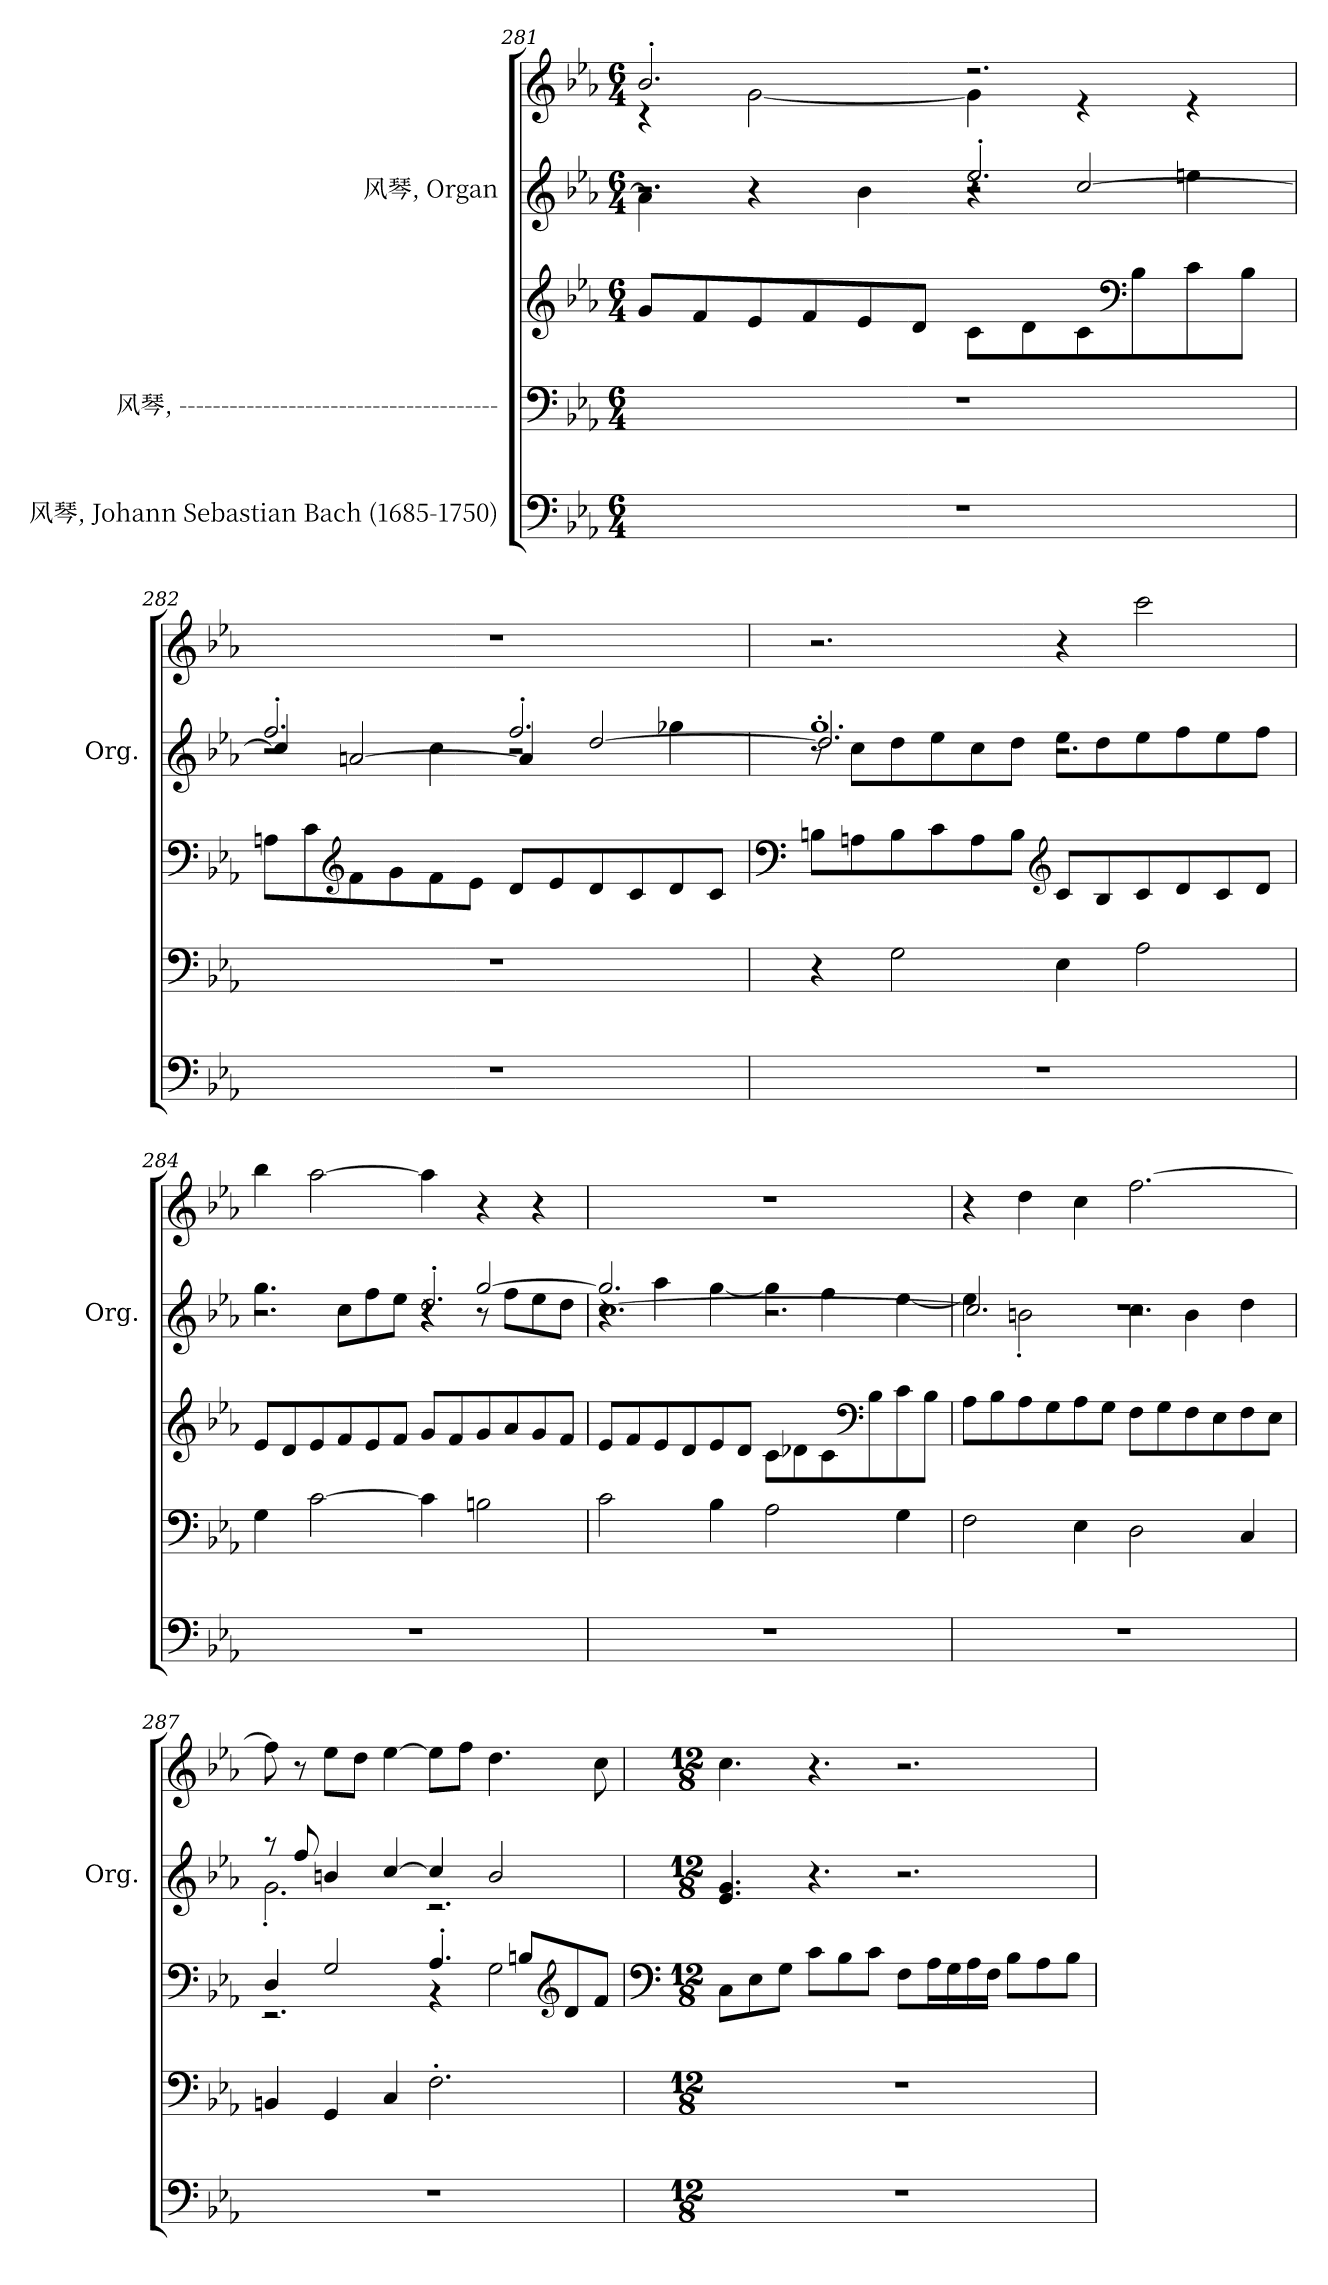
**kern	**kern	**kern	**kern	**kern
*part3	*part2	*part2	*part1	*part1
*staff5	*staff4	*staff3	*staff2	*staff1
*I"风琴, Johann Sebastian Bach   (1685-1750)	*I"风琴, --------------------------------------	*	*I"风琴, Organ	*
*	*	*	*I'Org.	*
*clefF4	*clefF4	*clefG2	*clefG2	*clefG2
*k[b-e-a-]	*k[b-e-a-]	*k[b-e-a-]	*k[b-e-a-]	*k[b-e-a-]
*M6/4	*M6/4	*M6/4	*M6/4	*M6/4
=281	=281	=281	=281	=281
*	*	*	*^	*^
*	*	*	*	*^	*	*
1.r	1.r	8g/L	2.r	4a\]	2.r	2.b-'/	4r
.	.	8f/	.	.	.	.	.
.	.	8e-/	.	4r	.	.	[2g\
.	.	8f/	.	.	.	.	.
.	.	8e-/	.	4b-\	.	.	.
.	.	8d/J	.	.	.	.	.
.	.	8c\L	2.ee-'/	2r	4r	2.r	4g\]
.	.	8d\	.	.	.	.	.
.	.	8c\	.	.	[2cc/	.	4r
*	*	*clefF4	*	*	*	*	*
.	.	8B-\	.	.	.	.	.
.	.	8c\	.	4een\	.	.	4r
.	.	8B-\J	.	.	.	.	.
*	*	*	*	*	*	*v	*v
!!LO:PB:g=z
=282	=282	=282	=282	=282	=282	=282
1.r	1.r	8An\L	2.ff'/	2r	4cc/]	1.r
.	.	8c\	.	.	.	.
*	*	*clefG2	*	*	*	*
.	.	8f\	.	.	[2an/	.
.	.	8g\	.	.	.	.
.	.	8f\	.	4cc\	.	.
.	.	8e-\J	.	.	.	.
.	.	8d/L	2.ff'/	2r	4a/]	.
.	.	8e-/	.	.	.	.
.	.	8d/	.	.	[2dd/	.
.	.	8c/	.	.	.	.
.	.	8d/	.	4gg-X\	.	.
.	.	8c/J	.	.	.	.
=283	=283	=283	=283	=283	=283	=283
*	*	*clefF4	*	*	*	*
1.r	4r	8Bn\L	1.gg'	8r	2.dd/]	2.r
.	.	8An\	.	8cc\L	.	.
.	2G\	8B\	.	8dd\	.	.
.	.	8c\	.	8ee-\	.	.
.	.	8A\	.	8cc\	.	.
.	.	8B\J	.	8dd\J	.	.
*	*	*clefG2	*	*	*	*
.	4E-\	8c/L	.	8ee-\L	2.r	4r
.	.	8B/	.	8dd\	.	.
.	2A-\	8c/	.	8ee-\	.	2ccc\
.	.	8d/	.	8ff\	.	.
.	.	8c/	.	8ee-\	.	.
.	.	8d/J	.	8ff\J	.	.
!!LO:LB:g=z
=284	=284	=284	=284	=284	=284	=284
1.r	4G\	8e-/L	2.r	4.gg\	2.r	4bb-\
.	.	8d/	.	.	.	.
.	[2c\	8e-/	.	.	.	[2aa-\
.	.	8f/	.	8cc\L	.	.
.	.	8e-/	.	8ff\	.	.
.	.	8f/J	.	8ee-\J	.	.
.	4c\]	8g/L	4r	4r	2.dd'/	4aa-\]
.	.	8f/	.	.	.	.
.	2Bn\	8g/	[2gg/	8r	.	4r
.	.	8a-/	.	8ff\L	.	.
.	.	8g/	.	8ee-\	.	4r
.	.	8f/J	.	8dd\J	.	.
=285	=285	=285	=285	=285	=285	=285
1.r	2c\	8e-/L	2.gg/]	4r	[1.cc	1.r
.	.	8f/	.	.	.	.
.	.	8e-/	.	4aa-\	.	.
.	.	8d/	.	.	.	.
.	4B-\	8e-/	.	[4gg\	.	.
.	.	8d/J	.	.	.	.
.	2A-\	8c\L	2.r	4gg\]	.	.
.	.	8d-X\	.	.	.	.
.	.	8c\	.	4ff\	.	.
*	*	*clefF4	*	*	*	*
.	.	8B-\	.	.	.	.
.	4G\	8c\	.	[4ee-\	.	.
.	.	8B-\J	.	.	.	.
=286	=286	=286	=286	=286	=286	=286
*	*	*	*	*	*	*MM157
1.r	2F\	8A-\L	1.r	4ee-\]	2.cc/]	4r
.	.	8B-\	.	.	.	.
.	.	8A-\	.	2bn'\	.	4dd\
.	.	8G\	.	.	.	.
.	4E-\	8A-\	.	.	.	4cc\
.	.	8G\J	.	.	.	.
*	*	*	*	*	*	*MM149
.	2D\	8F\L	.	4cc\	2.r	[2.ff\
.	.	8G\	.	.	.	.
.	.	8F\	.	4b\	.	.
.	.	8E-\	.	.	.	.
.	4C/	8F\	.	4dd\	.	.
.	.	8E-\J	.	.	.	.
*	*	*	*v	*v	*v	*
!!LO:PB:g=z
=287	=287	=287	=287	=287
*	*	*	*	*MM133
*	*	*^	*^	*
1.r	4BBn/	4D/	2.r	8r	2.g'\	8ff\]
.	.	.	.	8ff/	.	8r
.	4GG/	2G/	.	4bn/	.	8ee-\L
.	.	.	.	.	.	8dd\J
.	4C/	.	.	[4cc/	.	[4ee-\
.	2.F'\	4.A-'/	4r	4cc/]	2.r	8ee-\L]
.	.	.	.	.	.	8ff\J
.	.	.	2G\	2b/	.	4.dd\
.	.	8Bn/L	.	.	.	.
*	*	*clefG2	*	*	*	*
.	.	8d/	.	.	.	.
.	.	8f/J	.	.	.	8cc\
*	*	*v	*v	*	*	*
*	*	*	*v	*v	*
=288	=288	=288	=288	=288
*	*	*clefF4	*	*
*M12/8	*M12/8	*M12/8	*M12/8	*M12/8
*	*	*	*	*MM90
1.r	1.r	8C\L	4.e-/ 4.g/	4.cc\
.	.	8E-\	.	.
.	.	8G\J	.	.
.	.	8c\L	4.r	4.r
.	.	8B-\	.	.
.	.	8c\J	.	.
.	.	8F\L	2.r	2.r
.	.	16A-\L	.	.
.	.	16G\	.	.
.	.	16A-\	.	.
.	.	16F\JJ	.	.
.	.	8B-\L	.	.
.	.	8A-\	.	.
.	.	8B-\J	.	.
=	=	=	=	=
*-	*-	*-	*-	*-
